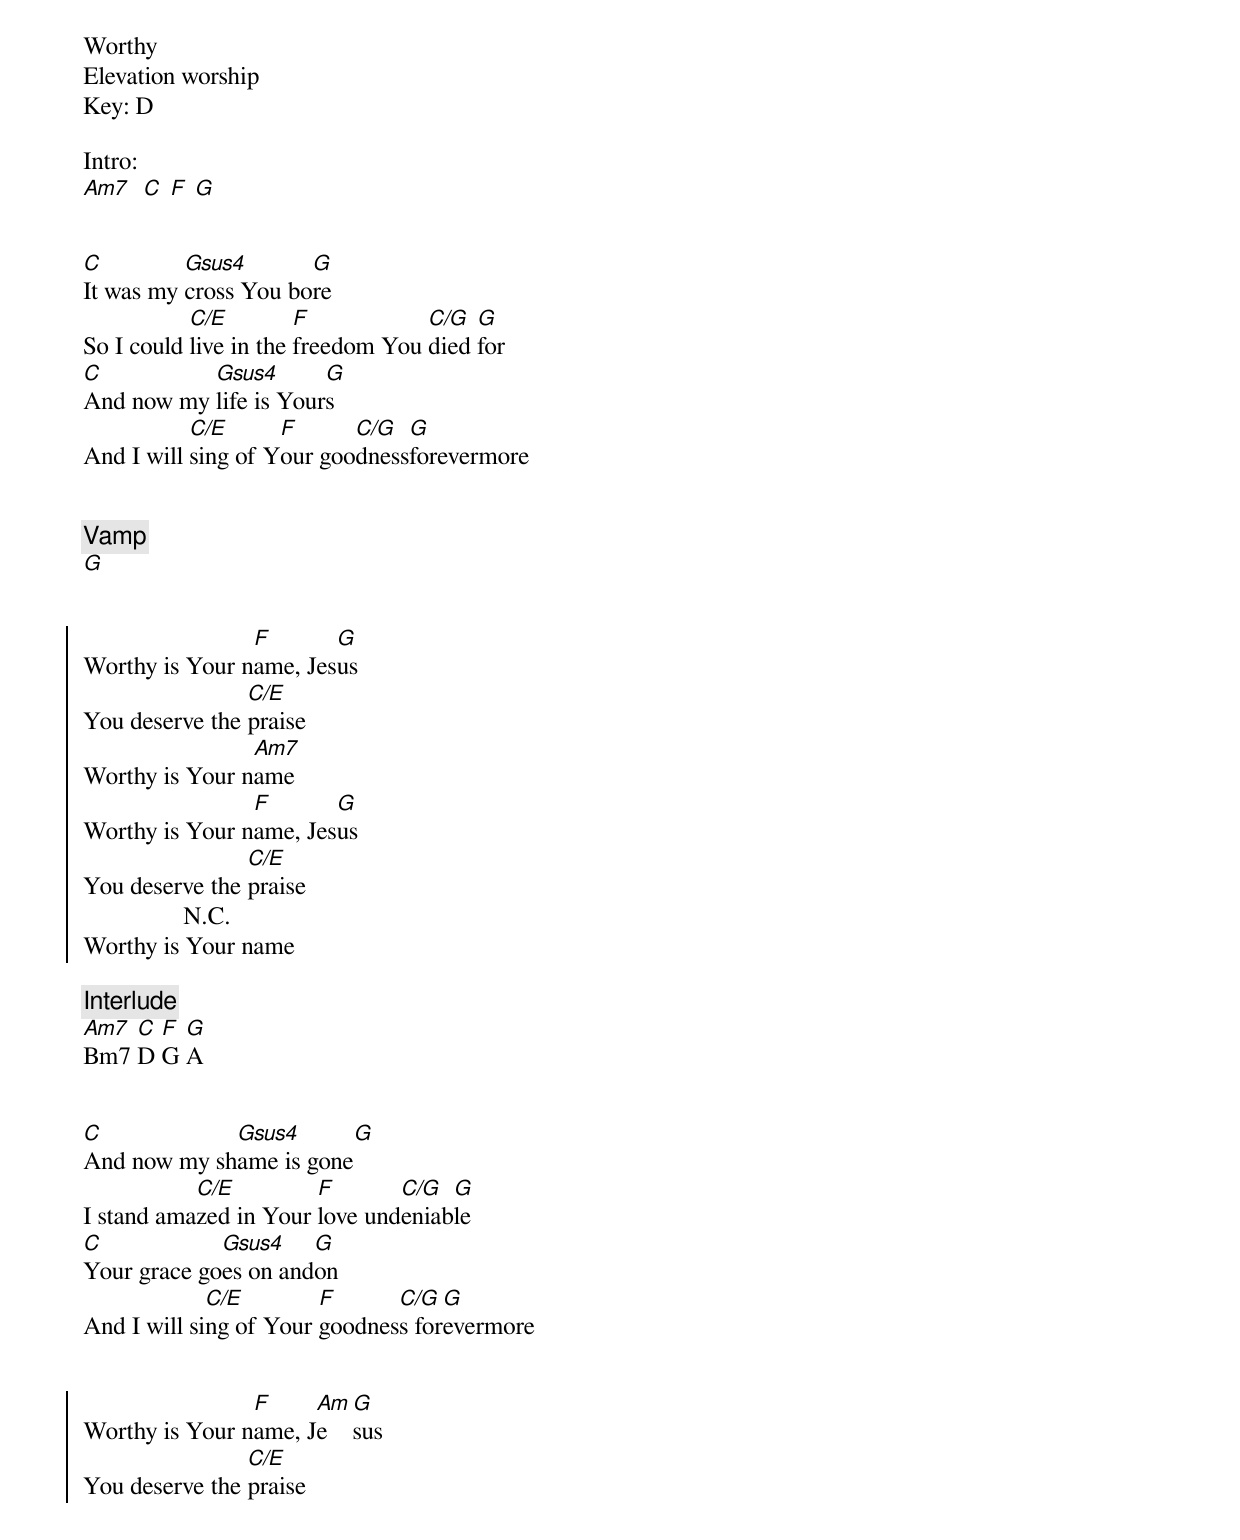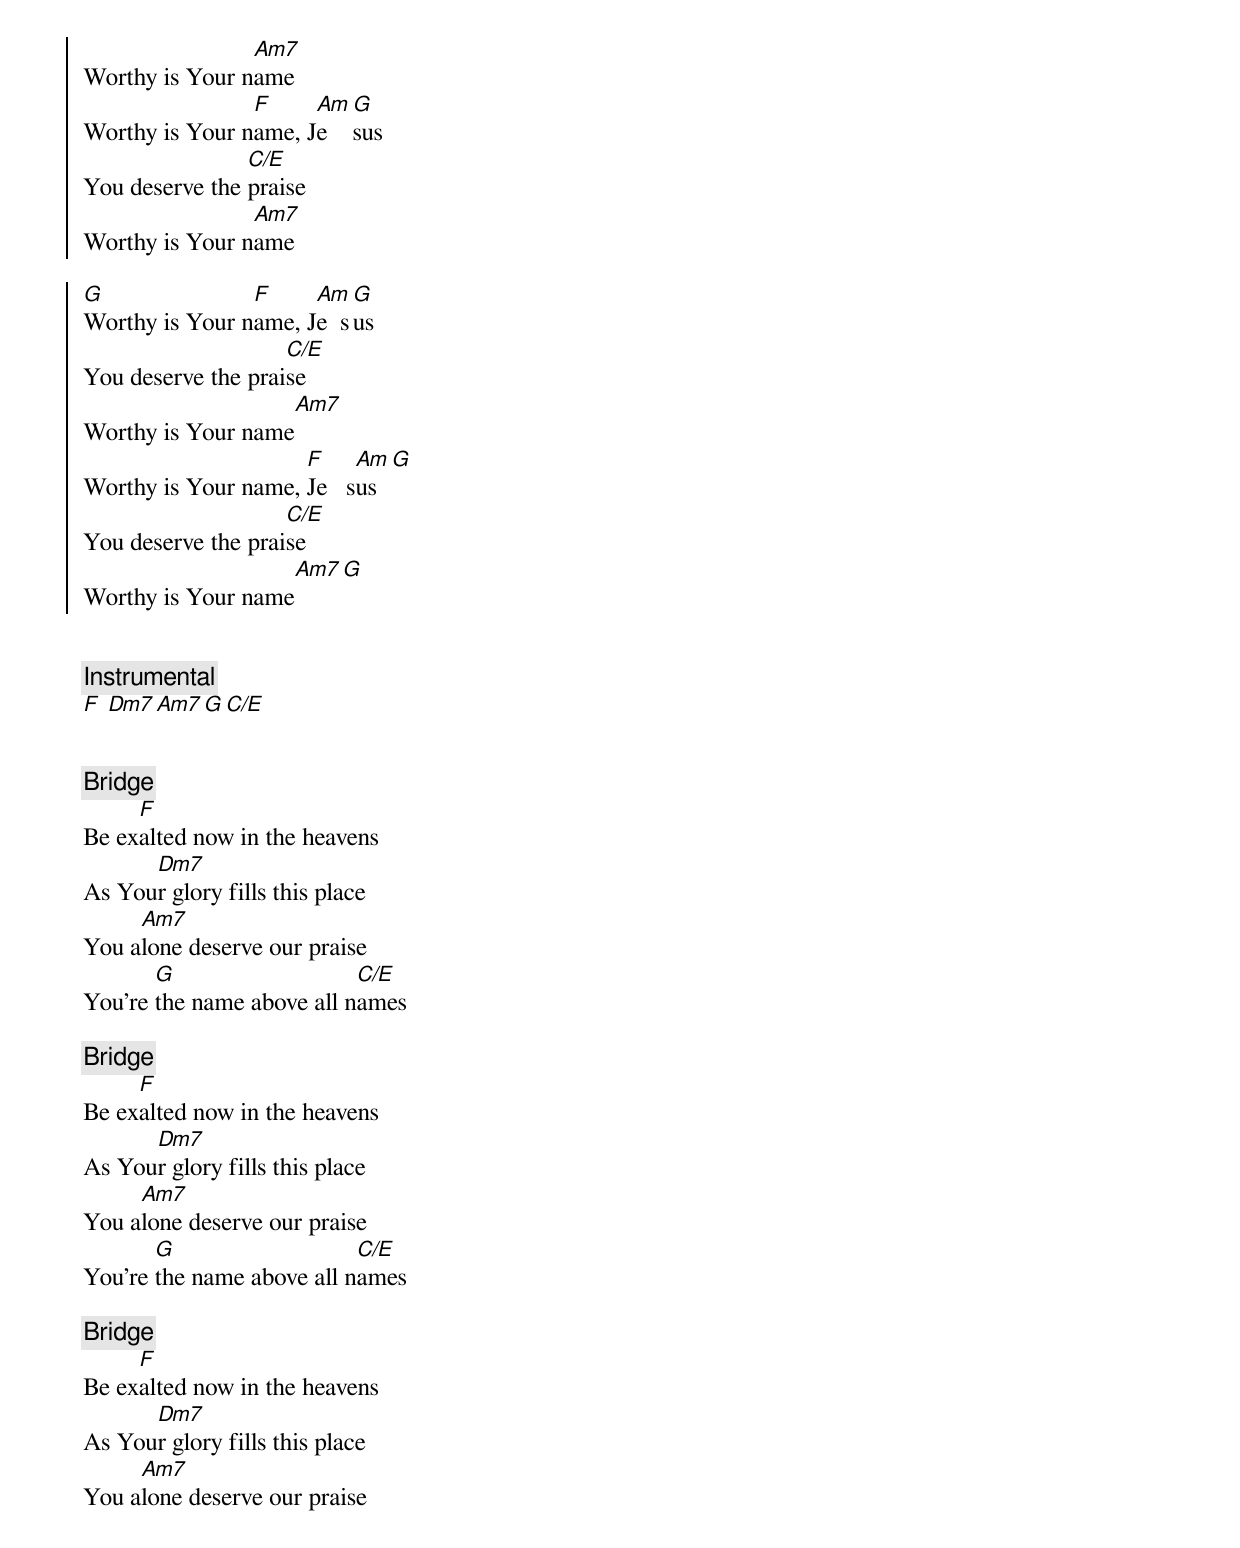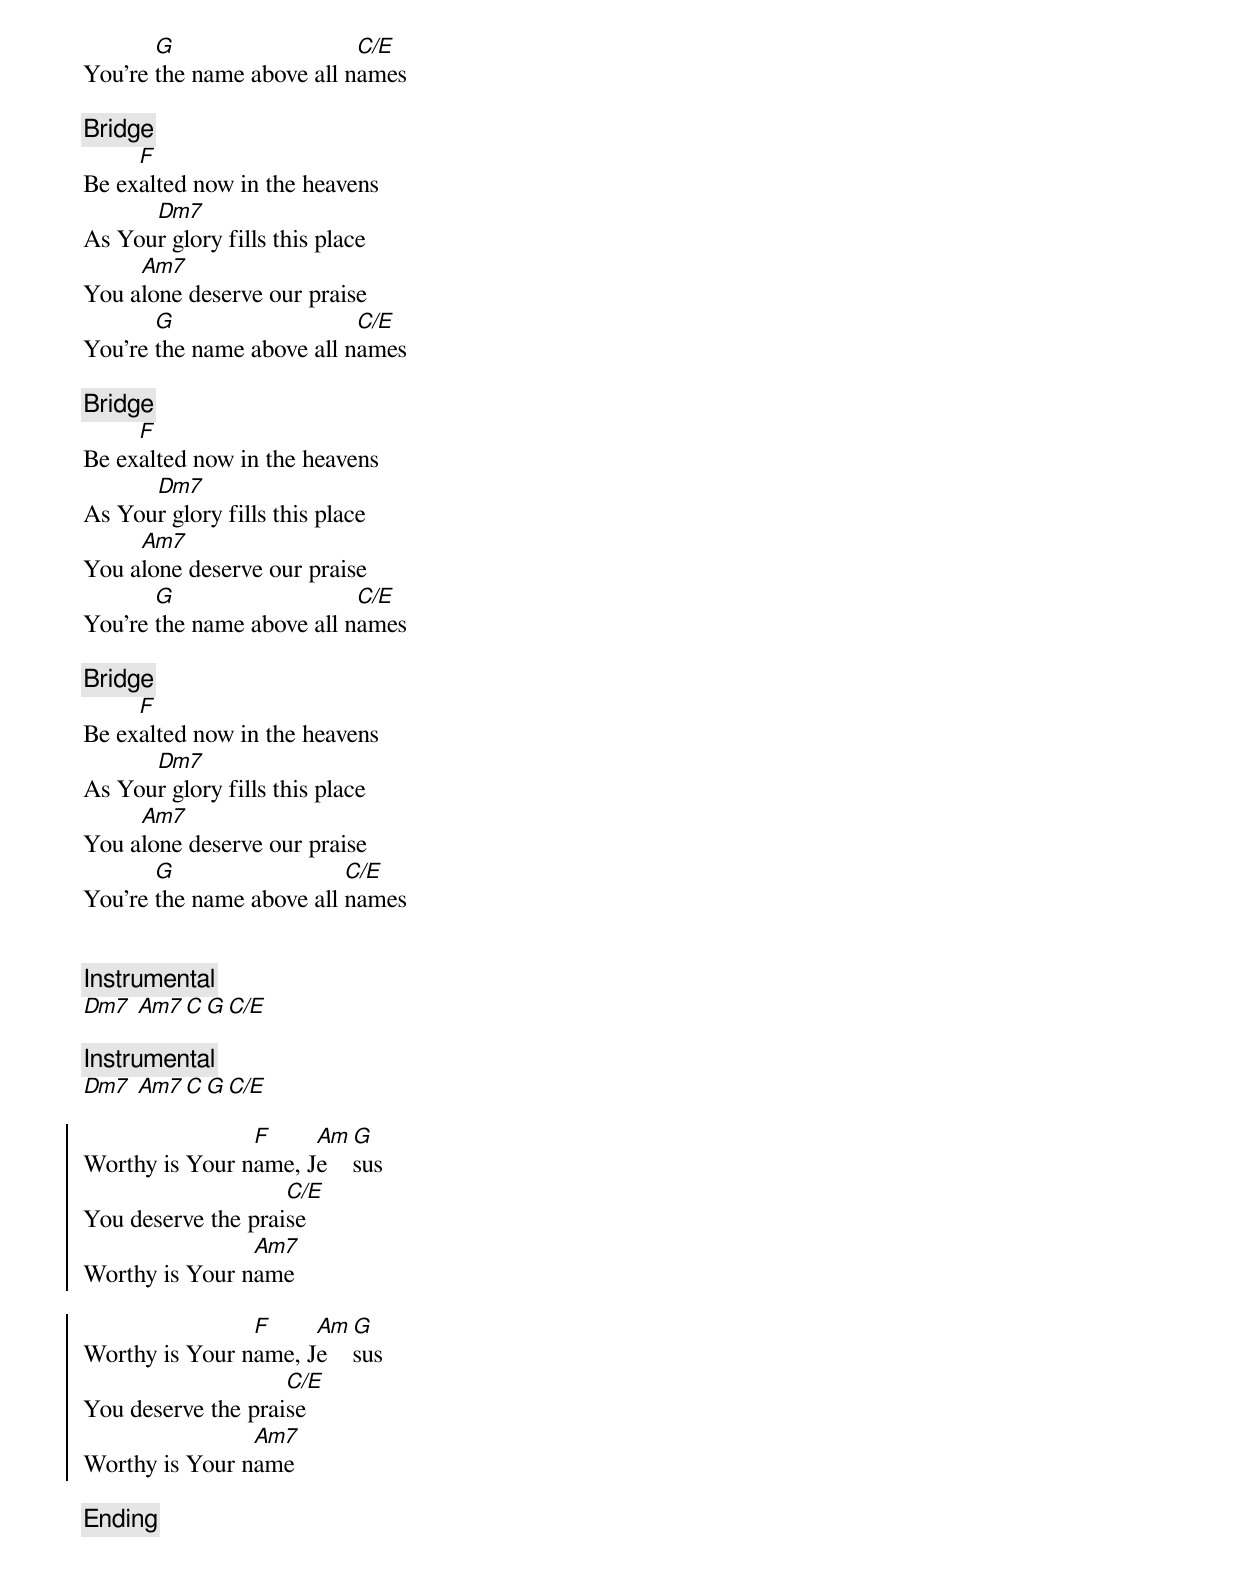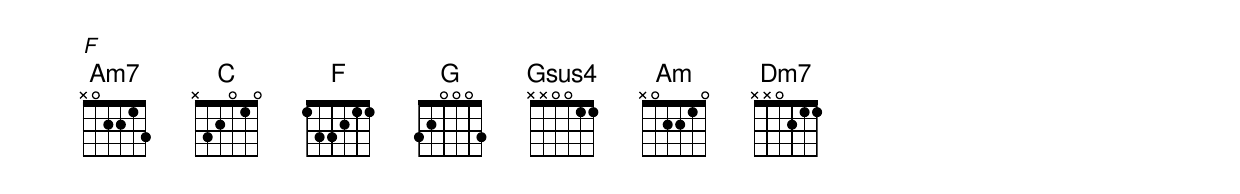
Worthy
Elevation worship
Key: D

Intro:
[Am7]  [C] [F] [G]


{start_of_verse}
[C]It was my [Gsus4]cross You bo[G]re
So I could [C/E]live in the [F]freedom You [C/G]died [G]for
[C]And now my [Gsus4]life is Your[G]s
And I will [C/E]sing of Y[F]our goo[C/G]dness[G]forevermore
{end_of_verse}


{comment: Vamp}
[G]


{start_of_chorus}
Worthy is Your n[F]ame, Jes[G]us
You deserve the [C/E]praise
Worthy is Your n[Am7]ame
Worthy is Your n[F]ame, Jes[G]us
You deserve the [C/E]praise
                N.C.
Worthy is Your name
{end_of_chorus}

{comment: Interlude}
[Am7]Bm7 [C]D [F]G [G]A


{start_of_verse}
[C]And now my sh[Gsus4]ame is gone[G]
I stand ama[C/E]zed in Your [F]love und[C/G]eniab[G]le
[C]Your grace go[Gsus4]es on and[G]on
And I will si[C/E]ng of Your [F]goodnes[C/G]s for[G]evermore
{end_of_verse}


{start_of_chorus}
Worthy is Your n[F]ame, J[Am]e   [G]sus
You deserve the [C/E]praise
Worthy is Your n[Am7]ame
Worthy is Your n[F]ame, J[Am]e   [G]sus
You deserve the [C/E]praise
Worthy is Your n[Am7]ame
{end_of_chorus}

{start_of_chorus}
[G]Worthy is Your n[F]ame, J[Am]e  s[G]us
You deserve the prai[C/E]se
Worthy is Your name[Am7]
Worthy is Your name, [F]Je   s[Am]us[G]
You deserve the prai[C/E]se
Worthy is Your name[Am7][G]
{end_of_chorus}


{comment: Instrumental}
[F] [Dm7][Am7][G][C/E]


{comment: Bridge}
Be ex[F]alted now in the heavens
As You[Dm7]r glory fills this place
You a[Am7]lone deserve our praise
You're [G]the name above all n[C/E]ames

{comment: Bridge}
Be ex[F]alted now in the heavens
As You[Dm7]r glory fills this place
You a[Am7]lone deserve our praise
You're [G]the name above all n[C/E]ames

{comment: Bridge}
Be ex[F]alted now in the heavens
As You[Dm7]r glory fills this place
You a[Am7]lone deserve our praise
You're [G]the name above all n[C/E]ames

{comment: Bridge}
Be ex[F]alted now in the heavens
As You[Dm7]r glory fills this place
You a[Am7]lone deserve our praise
You're [G]the name above all n[C/E]ames

{comment: Bridge}
Be ex[F]alted now in the heavens
As You[Dm7]r glory fills this place
You a[Am7]lone deserve our praise
You're [G]the name above all n[C/E]ames

{comment: Bridge}
Be ex[F]alted now in the heavens
As You[Dm7]r glory fills this place
You a[Am7]lone deserve our praise
You're [G]the name above all [C/E]names


{comment: Instrumental}
[Dm7] [Am7][C][G][C/E]

{comment: Instrumental}
[Dm7] [Am7][C][G][C/E]

{start_of_chorus}
Worthy is Your n[F]ame, J[Am]e   [G]sus
You deserve the prai[C/E]se
Worthy is Your n[Am7]ame
{end_of_chorus}

{start_of_chorus}
Worthy is Your n[F]ame, J[Am]e   [G]sus
You deserve the prai[C/E]se
Worthy is Your n[Am7]ame
{end_of_chorus}

{comment: Ending}
[F]
